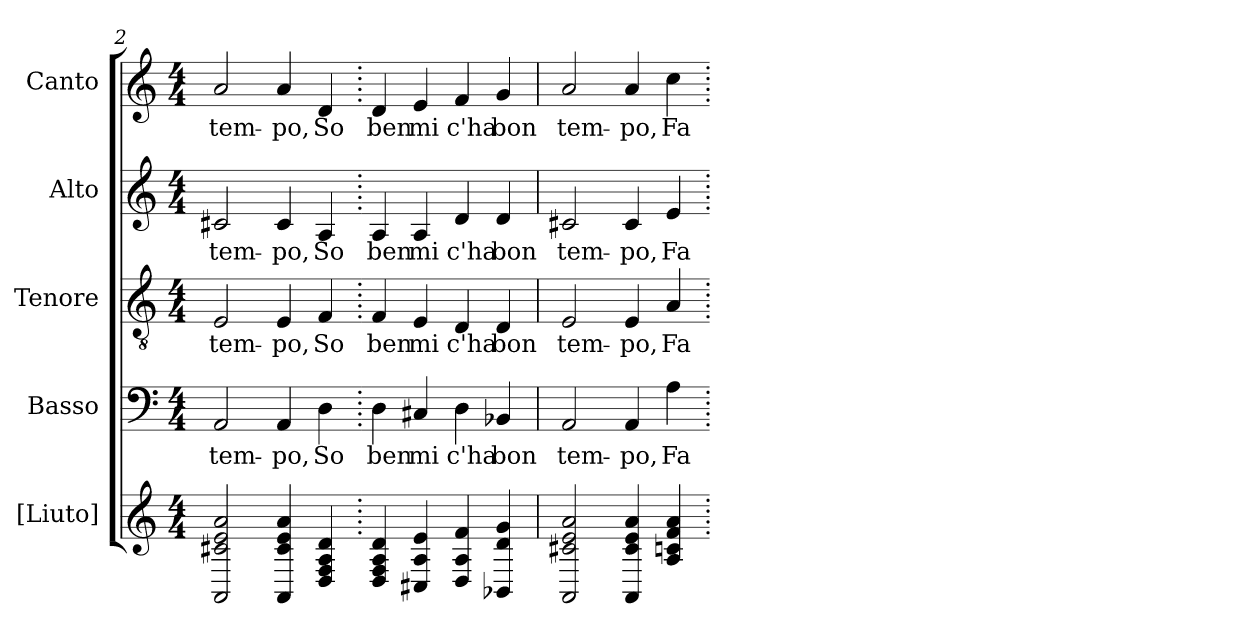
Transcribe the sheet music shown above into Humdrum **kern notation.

**kern	**kern	**text	**kern	**text	**kern	**text	**kern	**text
*part5	*part4	*part4	*part3	*part3	*part2	*part2	*part1	*part1
*staff5	*staff4	*staff4	*staff3	*staff3	*staff2	*staff2	*staff1	*staff1
*I"[Liuto]	*I"Basso	*	*I"Tenore	*	*I"Alto	*	*I"Canto	*
*I'Liuto	*I'B.	*	*I'T.	*	*I'A.	*	*I'C.	*
*clefG2	*clefF4	*	*clefGv2	*	*clefG2	*	*clefG2	*
*	*	*	*ITrd7c12	*	*	*	*	*
*k[]	*k[]	*	*k[]	*	*k[]	*	*k[]	*
*C:	*C:	*	*C:	*	*C:	*	*C:	*
*M4/4	*M4/4	*	*M4/4	*	*M4/4	*	*M4/4	*
=2	=2	=2	=2	=2	=2	=2	=2	=2
!	!	!LO:LY:b:color=#000000	!	!	!	!	!	!
!	!	!	!	!LO:LY:b:color=#000000	!	!	!	!
!	!	!	!	!	!	!LO:LY:b:color=#000000	!	!
!	!	!	!	!	!	!	!	!LO:LY:b:color=#000000
2AAi/ 2c#i 2ei 2ai	2AAi/	tem-	2EEi/	tem-	2c#Xi/	tem-	2ai/	tem-
!	!	!LO:LY:b:color=#000000	!	!	!	!	!	!
!	!	!	!	!LO:LY:b:color=#000000	!	!	!	!
!	!	!	!	!	!	!LO:LY:b:color=#000000	!	!
!	!	!	!	!	!	!	!	!LO:LY:b:color=#000000
4AAi/ 4c#i 4ei 4ai	4AAi/	-po,	4EEi/	-po,	4c#i/	-po,	4ai/	-po,
!	!	!LO:LY:b:color=#000000	!	!	!	!	!	!
!	!	!	!	!LO:LY:b:color=#000000	!	!	!	!
!	!	!	!	!	!	!LO:LY:b:color=#000000	!	!
!	!	!	!	!	!	!	!	!LO:LY:b:color=#000000
4Di/ 4Fi 4Ai 4di	4Di\	So	4FFi/	So	4Ai/	So	4di/	So
=3.	=3.	=3.	=3.	=3.	=3.	=3.	=3.	=3.
!	!	!LO:LY:b:color=#000000	!	!	!	!	!	!
!	!	!	!	!LO:LY:b:color=#000000	!	!	!	!
!	!	!	!	!	!	!LO:LY:b:color=#000000	!	!
!	!	!	!	!	!	!	!	!LO:LY:b:color=#000000
4Di/ 4Fi 4Ai 4di	4Di\	ben	4FFi/	ben	4Ai/	ben	4di/	ben
!	!	!LO:LY:b:color=#000000	!	!	!	!	!	!
!	!	!	!	!LO:LY:b:color=#000000	!	!	!	!
!	!	!	!	!	!	!LO:LY:b:color=#000000	!	!
!	!	!	!	!	!	!	!	!LO:LY:b:color=#000000
4C#i/ 4Ai 4ei	4C#Xi/	mi	4EEi/	mi	4Ai/	mi	4ei/	mi
!	!	!LO:LY:b:color=#000000	!	!	!	!	!	!
!	!	!	!	!LO:LY:b:color=#000000	!	!	!	!
!	!	!	!	!	!	!LO:LY:b:color=#000000	!	!
!	!	!	!	!	!	!	!	!LO:LY:b:color=#000000
4Di/ 4Ai 4fi	4Di\	c'ha	4DDi/	c'ha	4di/	c'ha	4fi/	c'ha
!	!	!LO:LY:b:color=#000000	!	!	!	!	!	!
!	!	!	!	!LO:LY:b:color=#000000	!	!	!	!
!	!	!	!	!	!	!LO:LY:b:color=#000000	!	!
!	!	!	!	!	!	!	!	!LO:LY:b:color=#000000
4BB-i/ 4di 4gi	4BB-Xi/	bon	4DDi/	bon	4di/	bon	4gi/	bon
!!LO:LB:g=z
=4	=4	=4	=4	=4	=4	=4	=4	=4
!	!	!LO:LY:b:color=#000000	!	!	!	!	!	!
!	!	!	!	!LO:LY:b:color=#000000	!	!	!	!
!	!	!	!	!	!	!LO:LY:b:color=#000000	!	!
!	!	!	!	!	!	!	!	!LO:LY:b:color=#000000
2AAi/ 2c#i 2ei 2ai	2AAi/	tem-	2EEi/	tem-	2c#Xi/	tem-	2ai/	tem-
!	!	!LO:LY:b:color=#000000	!	!	!	!	!	!
!	!	!	!	!LO:LY:b:color=#000000	!	!	!	!
!	!	!	!	!	!	!LO:LY:b:color=#000000	!	!
!	!	!	!	!	!	!	!	!LO:LY:b:color=#000000
4AAi/ 4c#i 4ei 4ai	4AAi/	-po,	4EEi/	-po,	4c#i/	-po,	4ai/	-po,
!	!	!LO:LY:b:color=#000000	!	!	!	!	!	!
!	!	!	!	!LO:LY:b:color=#000000	!	!	!	!
!	!	!	!	!	!	!LO:LY:b:color=#000000	!	!
!	!	!	!	!	!	!	!	!LO:LY:b:color=#000000
4Ai/ 4ci 4fi 4ai	4Ai\	Fa	4AAi/	Fa	4ei/	Fa	4cci\	Fa
=.	=.	=.	=.	=.	=.	=.	=.	=.
*-	*-	*-	*-	*-	*-	*-	*-	*-
